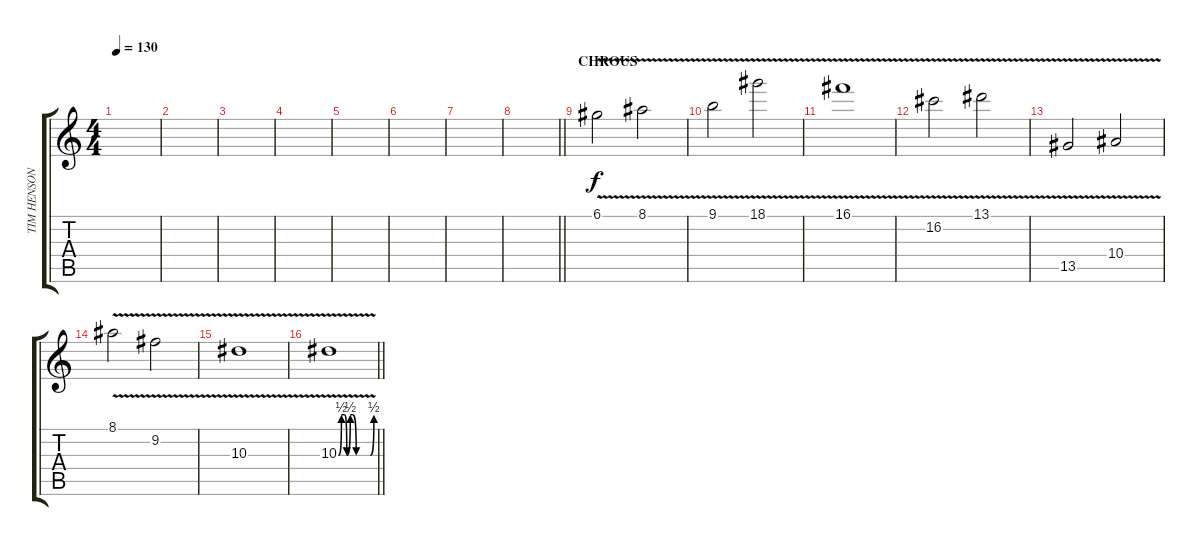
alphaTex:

\track ("TIM HENSON " "TIM HENSON") {instrument distortionguitar}
\staff {score tabs}
\tuning (D4 A3 F3 C3 G2 C2) {hide}
\ts (4 4)
\tempo 130
\clef g2
\ks c
|
|
|
|
|
|
|
\barLineRight lightlight
|
\section ("" "CHROUS")
6.1{v}.2 8.1{v}.2 |
9.1{v}.2 18.1{v}.2 |
16.1{v}.1 |
16.2{v}.2 13.1{v}.2 |
13.5{v}.2 10.4{v}.2 |
8.1{v}.2 9.2{v}.2 |
10.3{v}.1 |
\barLineRight lightlight
10.3{be (custom 0 0 5 2 10 2 14 0 20 2 24 2 30 0 40 0 45 0 50 0 54 0 60 2) v}.1
